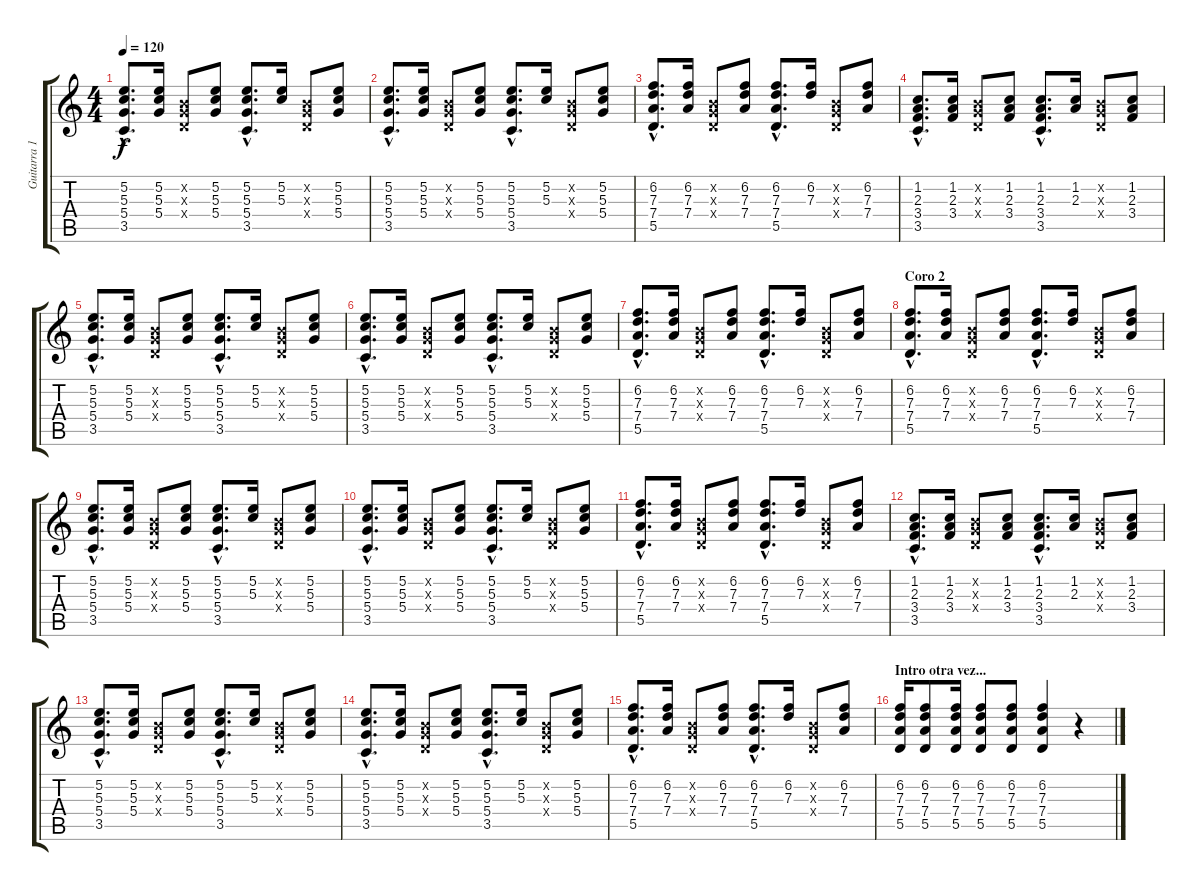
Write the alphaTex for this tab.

\track ("Guitarra 1 - Carlos" "Guitarra 1") {instrument electricguitarclean}
\staff {score tabs}
\tuning (E4 B3 G3 D3 A2 E2) {hide}
\ts (4 4)
\tempo 120
\clef g2
\ks c
(5.2{hac} 5.3{hac} 5.4{hac} 3.5{hac}).8{d dy f} (5.2 5.3 5.4).16 (0.2{x} 0.3{x} 0.4{x}).8 (5.2 5.3 5.4).8 (5.2{hac} 5.3{hac} 5.4{hac} 3.5{hac}).8{d} (5.2 5.3).16 (0.2{x} 0.3{x} 0.4{x}).8 (5.2 5.3 5.4).8 |
(5.2{hac} 5.3{hac} 5.4{hac} 3.5{hac}).8{d} (5.2 5.3 5.4).16 (0.2{x} 0.3{x} 0.4{x}).8 (5.2 5.3 5.4).8 (5.2{hac} 5.3{hac} 5.4{hac} 3.5{hac}).8{d} (5.2 5.3).16 (0.2{x} 0.3{x} 0.4{x}).8 (5.2 5.3 5.4).8 |
(6.2{hac} 7.3{hac} 7.4{hac} 5.5{hac}).8{d} (6.2 7.3 7.4).16 (0.2{x} 0.3{x} 0.4{x}).8 (6.2 7.3 7.4).8 (6.2{hac} 7.3{hac} 7.4{hac} 5.5{hac}).8{d} (6.2 7.3).16 (0.2{x} 0.3{x} 0.4{x}).8 (6.2 7.3 7.4).8 |
(1.2{hac} 2.3{hac} 3.4{hac} 3.5{hac}).8{d} (1.2 2.3 3.4).16 (0.2{x} 0.3{x} 0.4{x}).8 (1.2 2.3 3.4).8 (1.2{hac} 2.3{hac} 3.4{hac} 3.5{hac}).8{d} (1.2 2.3).16 (0.2{x} 0.3{x} 0.4{x}).8 (1.2 2.3 3.4).8 |
(5.2{hac} 5.3{hac} 5.4{hac} 3.5{hac}).8{d} (5.2 5.3 5.4).16 (0.2{x} 0.3{x} 0.4{x}).8 (5.2 5.3 5.4).8 (5.2{hac} 5.3{hac} 5.4{hac} 3.5{hac}).8{d} (5.2 5.3).16 (0.2{x} 0.3{x} 0.4{x}).8 (5.2 5.3 5.4).8 |
(5.2{hac} 5.3{hac} 5.4{hac} 3.5{hac}).8{d} (5.2 5.3 5.4).16 (0.2{x} 0.3{x} 0.4{x}).8 (5.2 5.3 5.4).8 (5.2{hac} 5.3{hac} 5.4{hac} 3.5{hac}).8{d} (5.2 5.3).16 (0.2{x} 0.3{x} 0.4{x}).8 (5.2 5.3 5.4).8 |
(6.2{hac} 7.3{hac} 7.4{hac} 5.5{hac}).8{d} (6.2 7.3 7.4).16 (0.2{x} 0.3{x} 0.4{x}).8 (6.2 7.3 7.4).8 (6.2{hac} 7.3{hac} 7.4{hac} 5.5{hac}).8{d} (6.2 7.3).16 (0.2{x} 0.3{x} 0.4{x}).8 (6.2 7.3 7.4).8 |
\section ("" "Coro 2")
(6.2{hac} 7.3{hac} 7.4{hac} 5.5{hac}).8{d} (6.2 7.3 7.4).16 (0.2{x} 0.3{x} 0.4{x}).8 (6.2 7.3 7.4).8 (6.2{hac} 7.3{hac} 7.4{hac} 5.5{hac}).8{d} (6.2 7.3).16 (0.2{x} 0.3{x} 0.4{x}).8 (6.2 7.3 7.4).8 |
(5.2{hac} 5.3{hac} 5.4{hac} 3.5{hac}).8{d} (5.2 5.3 5.4).16 (0.2{x} 0.3{x} 0.4{x}).8 (5.2 5.3 5.4).8 (5.2{hac} 5.3{hac} 5.4{hac} 3.5{hac}).8{d} (5.2 5.3).16 (0.2{x} 0.3{x} 0.4{x}).8 (5.2 5.3 5.4).8 |
(5.2{hac} 5.3{hac} 5.4{hac} 3.5{hac}).8{d} (5.2 5.3 5.4).16 (0.2{x} 0.3{x} 0.4{x}).8 (5.2 5.3 5.4).8 (5.2{hac} 5.3{hac} 5.4{hac} 3.5{hac}).8{d} (5.2 5.3).16 (0.2{x} 0.3{x} 0.4{x}).8 (5.2 5.3 5.4).8 |
(6.2{hac} 7.3{hac} 7.4{hac} 5.5{hac}).8{d} (6.2 7.3 7.4).16 (0.2{x} 0.3{x} 0.4{x}).8 (6.2 7.3 7.4).8 (6.2{hac} 7.3{hac} 7.4{hac} 5.5{hac}).8{d} (6.2 7.3).16 (0.2{x} 0.3{x} 0.4{x}).8 (6.2 7.3 7.4).8 |
(1.2{hac} 2.3{hac} 3.4{hac} 3.5{hac}).8{d} (1.2 2.3 3.4).16 (0.2{x} 0.3{x} 0.4{x}).8 (1.2 2.3 3.4).8 (1.2{hac} 2.3{hac} 3.4{hac} 3.5{hac}).8{d} (1.2 2.3).16 (0.2{x} 0.3{x} 0.4{x}).8 (1.2 2.3 3.4).8 |
(5.2{hac} 5.3{hac} 5.4{hac} 3.5{hac}).8{d} (5.2 5.3 5.4).16 (0.2{x} 0.3{x} 0.4{x}).8 (5.2 5.3 5.4).8 (5.2{hac} 5.3{hac} 5.4{hac} 3.5{hac}).8{d} (5.2 5.3).16 (0.2{x} 0.3{x} 0.4{x}).8 (5.2 5.3 5.4).8 |
(5.2{hac} 5.3{hac} 5.4{hac} 3.5{hac}).8{d} (5.2 5.3 5.4).16 (0.2{x} 0.3{x} 0.4{x}).8 (5.2 5.3 5.4).8 (5.2{hac} 5.3{hac} 5.4{hac} 3.5{hac}).8{d} (5.2 5.3).16 (0.2{x} 0.3{x} 0.4{x}).8 (5.2 5.3 5.4).8 |
(6.2{hac} 7.3{hac} 7.4{hac} 5.5{hac}).8{d} (6.2 7.3 7.4).16 (0.2{x} 0.3{x} 0.4{x}).8 (6.2 7.3 7.4).8 (6.2{hac} 7.3{hac} 7.4{hac} 5.5{hac}).8{d} (6.2 7.3).16 (0.2{x} 0.3{x} 0.4{x}).8 (6.2 7.3 7.4).8 |
\section ("" "Intro otra vez...")
(6.2 7.3 7.4 5.5).16 (6.2 7.3 7.4 5.5).8 (6.2 7.3 7.4 5.5).16 (6.2 7.3 7.4 5.5).8 (6.2 7.3 7.4 5.5).8 (6.2 7.3 7.4 5.5).4 r.4
